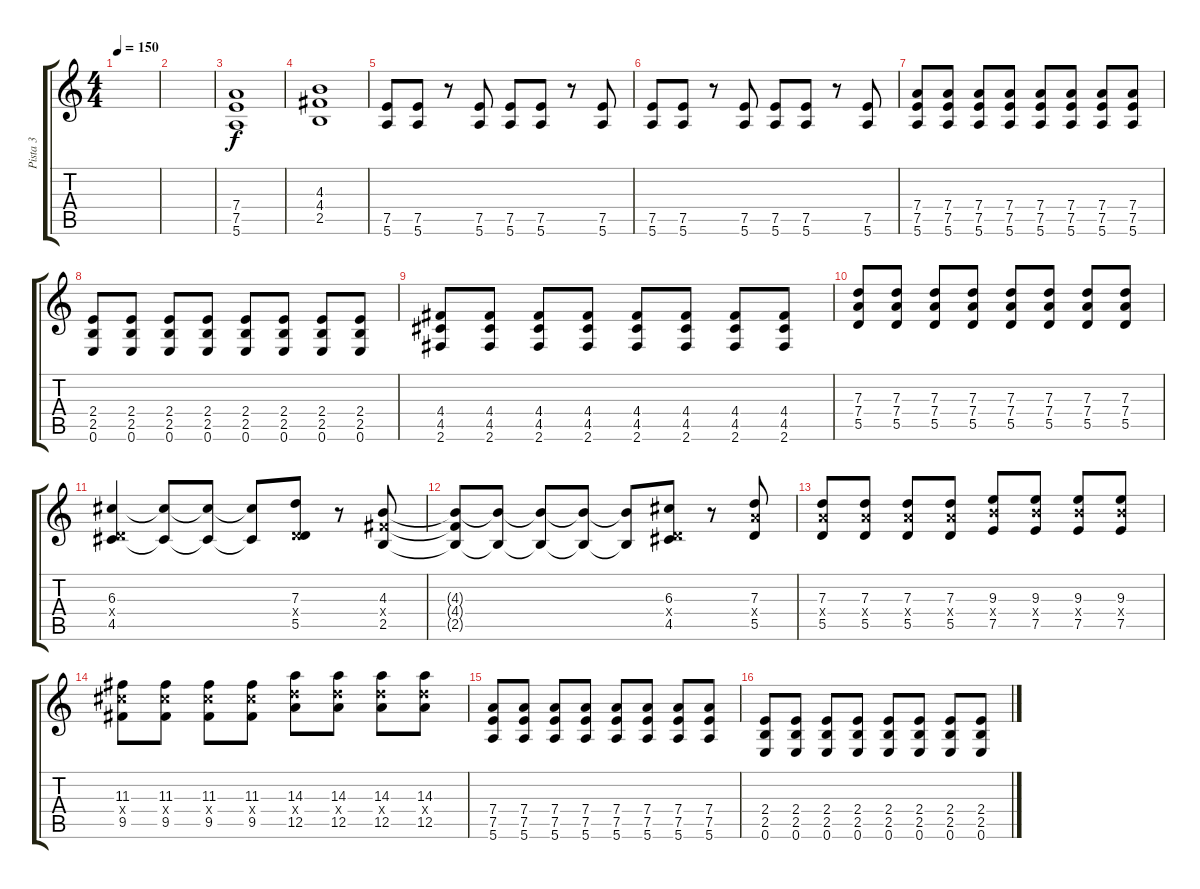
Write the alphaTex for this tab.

\track ("Pista 3" "Pista 3") {instrument distortionguitar}
\staff {score tabs}
\tuning (E4 B3 G3 D3 A2 E2) {hide}
\ts (4 4)
\tempo 150
\clef g2
\ks c
|
|
(7.4 7.5 5.6).1{dy f instrument distortionguitar} |
(4.3 4.4 2.5).1 |
(7.5 5.6).8 (7.5 5.6).8 r.8 (7.5 5.6).8 (7.5 5.6).8 (7.5 5.6).8 r.8 (7.5 5.6).8 |
(7.5 5.6).8 (7.5 5.6).8 r.8 (7.5 5.6).8 (7.5 5.6).8 (7.5 5.6).8 r.8 (7.5 5.6).8 |
(7.4 7.5 5.6).8 (7.4 7.5 5.6).8 (7.4 7.5 5.6).8 (7.4 7.5 5.6).8 (7.4 7.5 5.6).8 (7.4 7.5 5.6).8 (7.4 7.5 5.6).8 (7.4 7.5 5.6).8 |
(2.4 2.5 0.6).8 (2.4 2.5 0.6).8 (2.4 2.5 0.6).8 (2.4 2.5 0.6).8 (2.4 2.5 0.6).8 (2.4 2.5 0.6).8 (2.4 2.5 0.6).8 (2.4 2.5 0.6).8 |
(4.4 4.5 2.6).8 (4.4 4.5 2.6).8 (4.4 4.5 2.6).8 (4.4 4.5 2.6).8 (4.4 4.5 2.6).8 (4.4 4.5 2.6).8 (4.4 4.5 2.6).8 (4.4 4.5 2.6).8 |
(7.3 7.4 5.5).8 (7.3 7.4 5.5).8 (7.3 7.4 5.5).8 (7.3 7.4 5.5).8 (7.3 7.4 5.5).8 (7.3 7.4 5.5).8 (7.3 7.4 5.5).8 (7.3 7.4 5.5).8 |
(6.3 0.4{x} 4.5).4 (6.3{t} 4.5{t}).8 (6.3{t} 4.5{t}).8 (6.3{t} 4.5{t}).8 (7.3 0.4{x} 5.5).8 r.8 (4.3 4.4{x} 2.5).8 |
(4.3{t} 4.4{t} 2.5{t}).8 (4.3{t} 2.5{t}).8 (4.3{t} 2.5{t}).8 (4.3{t} 2.5{t}).8 (4.3{t} 2.5{t}).8 (6.3 0.4{x} 4.5).8 r.8 (7.3 7.4{x} 5.5).8 |
(7.3 7.4{x} 5.5).8 (7.3 7.4{x} 5.5).8 (7.3 7.4{x} 5.5).8 (7.3 7.4{x} 5.5).8 (9.3 9.4{x} 7.5).8 (9.3 9.4{x} 7.5).8 (9.3 9.4{x} 7.5).8 (9.3 9.4{x} 7.5).8 |
(11.3 11.4{x} 9.5).8 (11.3 11.4{x} 9.5).8 (11.3 11.4{x} 9.5).8 (11.3 11.4{x} 9.5).8 (14.3 12.4{x} 12.5).8 (14.3 12.4{x} 12.5).8 (14.3 12.4{x} 12.5).8 (14.3 12.4{x} 12.5).8 |
(7.4 7.5 5.6).8 (7.4 7.5 5.6).8 (7.4 7.5 5.6).8 (7.4 7.5 5.6).8 (7.4 7.5 5.6).8 (7.4 7.5 5.6).8 (7.4 7.5 5.6).8 (7.4 7.5 5.6).8 |
(2.4 2.5 0.6).8 (2.4 2.5 0.6).8 (2.4 2.5 0.6).8 (2.4 2.5 0.6).8 (2.4 2.5 0.6).8 (2.4 2.5 0.6).8 (2.4 2.5 0.6).8 (2.4 2.5 0.6).8
